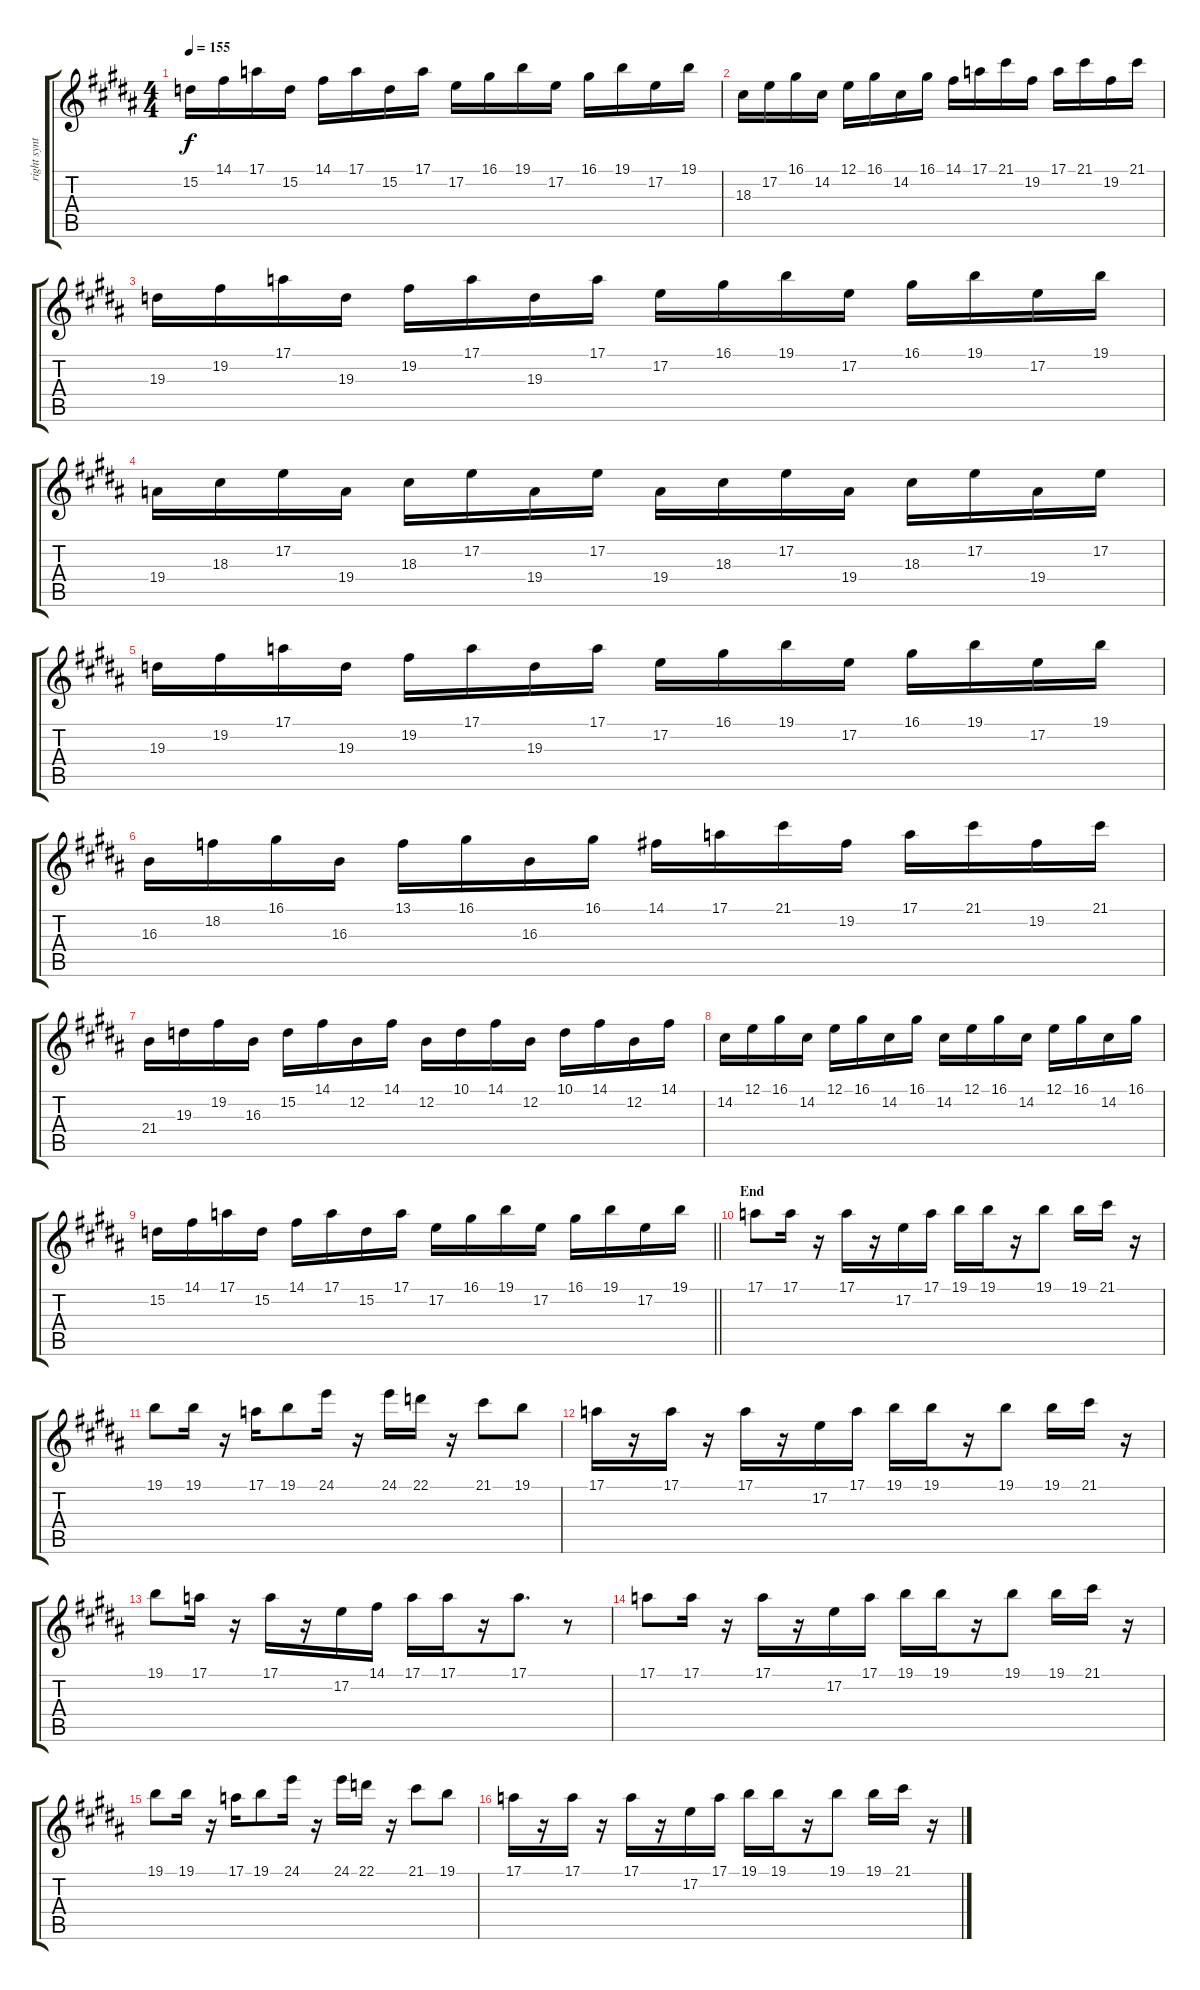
\track ("right synth1" "right synt") {instrument tremolostrings}
\staff {score tabs}
\tuning (E4 B3 G3 D3 A2 E2) {hide}
\ts (4 4)
\tempo 155
\clef g2
\ks b
15.2.16{dy f} 14.1.16 17.1.16 15.2.16 14.1.16 17.1.16 15.2.16 17.1.16 17.2.16 16.1.16 19.1.16 17.2.16 16.1.16 19.1.16 17.2.16 19.1.16 |
18.3.16 17.2.16 16.1.16 14.2.16 12.1.16 16.1.16 14.2.16 16.1.16 14.1.16 17.1.16 21.1.16 19.2.16 17.1.16 21.1.16 19.2.16 21.1.16 |
19.3.16 19.2.16 17.1.16 19.3.16 19.2.16 17.1.16 19.3.16 17.1.16 17.2.16 16.1.16 19.1.16 17.2.16 16.1.16 19.1.16 17.2.16 19.1.16 |
19.4.16 18.3.16 17.2.16 19.4.16 18.3.16 17.2.16 19.4.16 17.2.16 19.4.16 18.3.16 17.2.16 19.4.16 18.3.16 17.2.16 19.4.16 17.2.16 |
19.3.16 19.2.16 17.1.16 19.3.16 19.2.16 17.1.16 19.3.16 17.1.16 17.2.16 16.1.16 19.1.16 17.2.16 16.1.16 19.1.16 17.2.16 19.1.16 |
16.3.16 18.2.16 16.1.16 16.3.16 13.1.16 16.1.16 16.3.16 16.1.16 14.1.16 17.1.16 21.1.16 19.2.16 17.1.16 21.1.16 19.2.16 21.1.16 |
21.4.16 19.3.16 19.2.16 16.3.16 15.2.16 14.1.16 12.2.16 14.1.16 12.2.16 10.1.16 14.1.16 12.2.16 10.1.16 14.1.16 12.2.16 14.1.16 |
14.2.16 12.1.16 16.1.16 14.2.16 12.1.16 16.1.16 14.2.16 16.1.16 14.2.16 12.1.16 16.1.16 14.2.16 12.1.16 16.1.16 14.2.16 16.1.16 |
\barLineRight lightlight
15.2.16 14.1.16 17.1.16 15.2.16 14.1.16 17.1.16 15.2.16 17.1.16 17.2.16 16.1.16 19.1.16 17.2.16 16.1.16 19.1.16 17.2.16 19.1.16 |
\section ("" "End")
17.1.8 17.1.16 r.16 17.1.16 r.16 17.2.16 17.1.16 19.1.16 19.1.16 r.16 19.1.8 19.1.16 21.1.16 r.16 |
19.1.8 19.1.16 r.16 17.1.16 19.1.8 24.1.16 r.16 24.1.16 22.1.16 r.16 21.1.8 19.1.8 |
17.1.16 r.16 17.1.16 r.16 17.1.16 r.16 17.2.16 17.1.16 19.1.16 19.1.16 r.16 19.1.8 19.1.16 21.1.16 r.16 |
19.1.8 17.1.16 r.16 17.1.16 r.16 17.2.16 14.1.16 17.1.16 17.1.16 r.16 17.1.8{d} r.8 |
17.1.8 17.1.16 r.16 17.1.16 r.16 17.2.16 17.1.16 19.1.16 19.1.16 r.16 19.1.8 19.1.16 21.1.16 r.16 |
19.1.8 19.1.16 r.16 17.1.16 19.1.8 24.1.16 r.16 24.1.16 22.1.16 r.16 21.1.8 19.1.8 |
17.1.16 r.16 17.1.16 r.16 17.1.16 r.16 17.2.16 17.1.16 19.1.16 19.1.16 r.16 19.1.8 19.1.16 21.1.16 r.16
